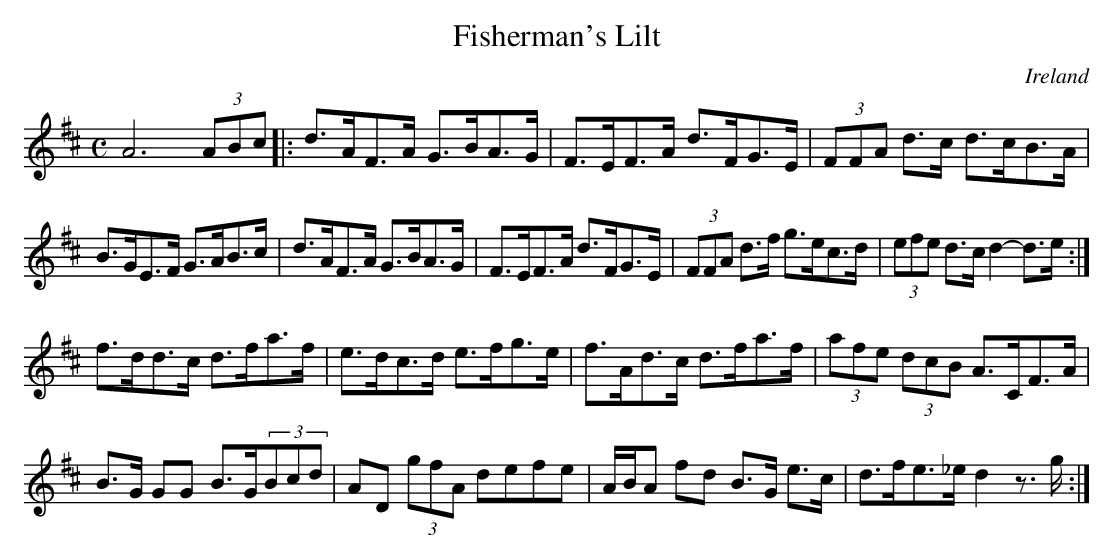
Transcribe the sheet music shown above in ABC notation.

X:1
T:Fisherman's Lilt
O:Ireland
M:C
K:D
A6 (3ABc |:\
d>AF>A G>BA>G | F>EF>A d>FG>E | (3FFA d>c d>cB>A |
B>GE>F G>AB>c | d>AF>A G>BA>G | F>EF>A d>FG>E | (3FFA d>f g>ec>d | (3efe d>c d2-d>e :|
f>dd>c d>fa>f | e>dc>d e>fg>e | f>Ad>c d>fa>f | (3afe (3dcB A>CF>A |
B>G GG B>G(3Bcd | AD (3gfA defe | A/B/A fd B>G e>c | d>fe>_e d2z>g :|
